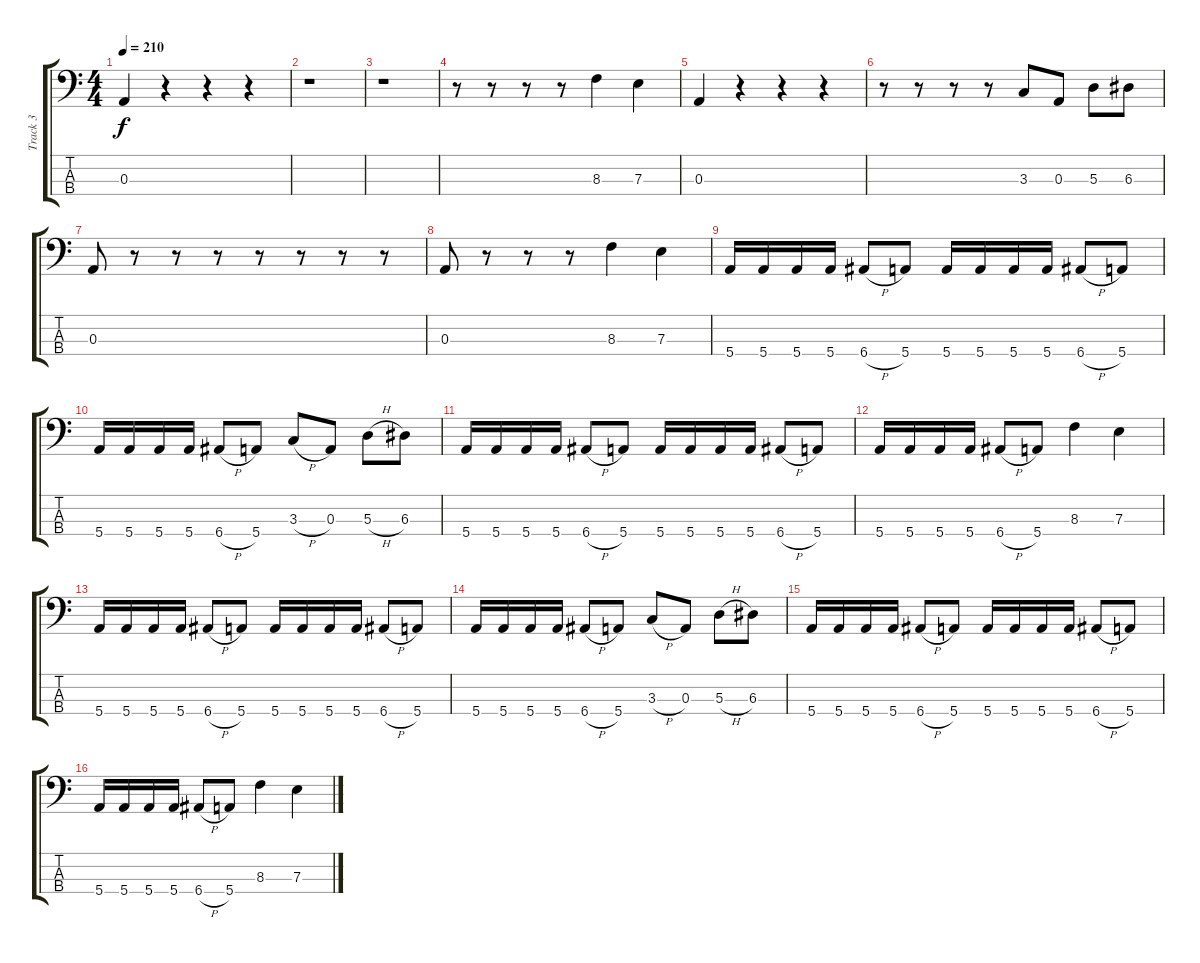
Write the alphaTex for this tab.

\track ("Track 3" "Track 3") {instrument electricbasspick}
\staff {score tabs}
\tuning (G2 D2 A1 E1) {hide}
\ts (4 4)
\tempo 210
\clef f4
\ks c
0.3.4{dy f instrument electricbasspick} r.4 r.4 r.4 |
r.1 |
r.1 |
r.8 r.8 r.8 r.8 8.3.4 7.3.4 |
0.3.4 r.4 r.4 r.4 |
r.8 r.8 r.8 r.8 3.3.8 0.3.8 5.3.8 6.3.8 |
0.3.8 r.8 r.8 r.8 r.8 r.8 r.8 r.8 |
0.3.8 r.8 r.8 r.8 8.3.4 7.3.4 |
5.4.16 5.4.16 5.4.16 5.4.16 6.4{h}.8 5.4.8 5.4.16 5.4.16 5.4.16 5.4.16 6.4{h}.8 5.4.8 |
5.4.16 5.4.16 5.4.16 5.4.16 6.4{h}.8 5.4.8 3.3{h}.8 0.3.8 5.3{h}.8 6.3.8 |
5.4.16 5.4.16 5.4.16 5.4.16 6.4{h}.8 5.4.8 5.4.16 5.4.16 5.4.16 5.4.16 6.4{h}.8 5.4.8 |
5.4.16 5.4.16 5.4.16 5.4.16 6.4{h}.8 5.4.8 8.3.4 7.3.4 |
5.4.16 5.4.16 5.4.16 5.4.16 6.4{h}.8 5.4.8 5.4.16 5.4.16 5.4.16 5.4.16 6.4{h}.8 5.4.8 |
5.4.16 5.4.16 5.4.16 5.4.16 6.4{h}.8 5.4.8 3.3{h}.8 0.3.8 5.3{h}.8 6.3.8 |
5.4.16 5.4.16 5.4.16 5.4.16 6.4{h}.8 5.4.8 5.4.16 5.4.16 5.4.16 5.4.16 6.4{h}.8 5.4.8 |
5.4.16 5.4.16 5.4.16 5.4.16 6.4{h}.8 5.4.8 8.3.4 7.3.4
